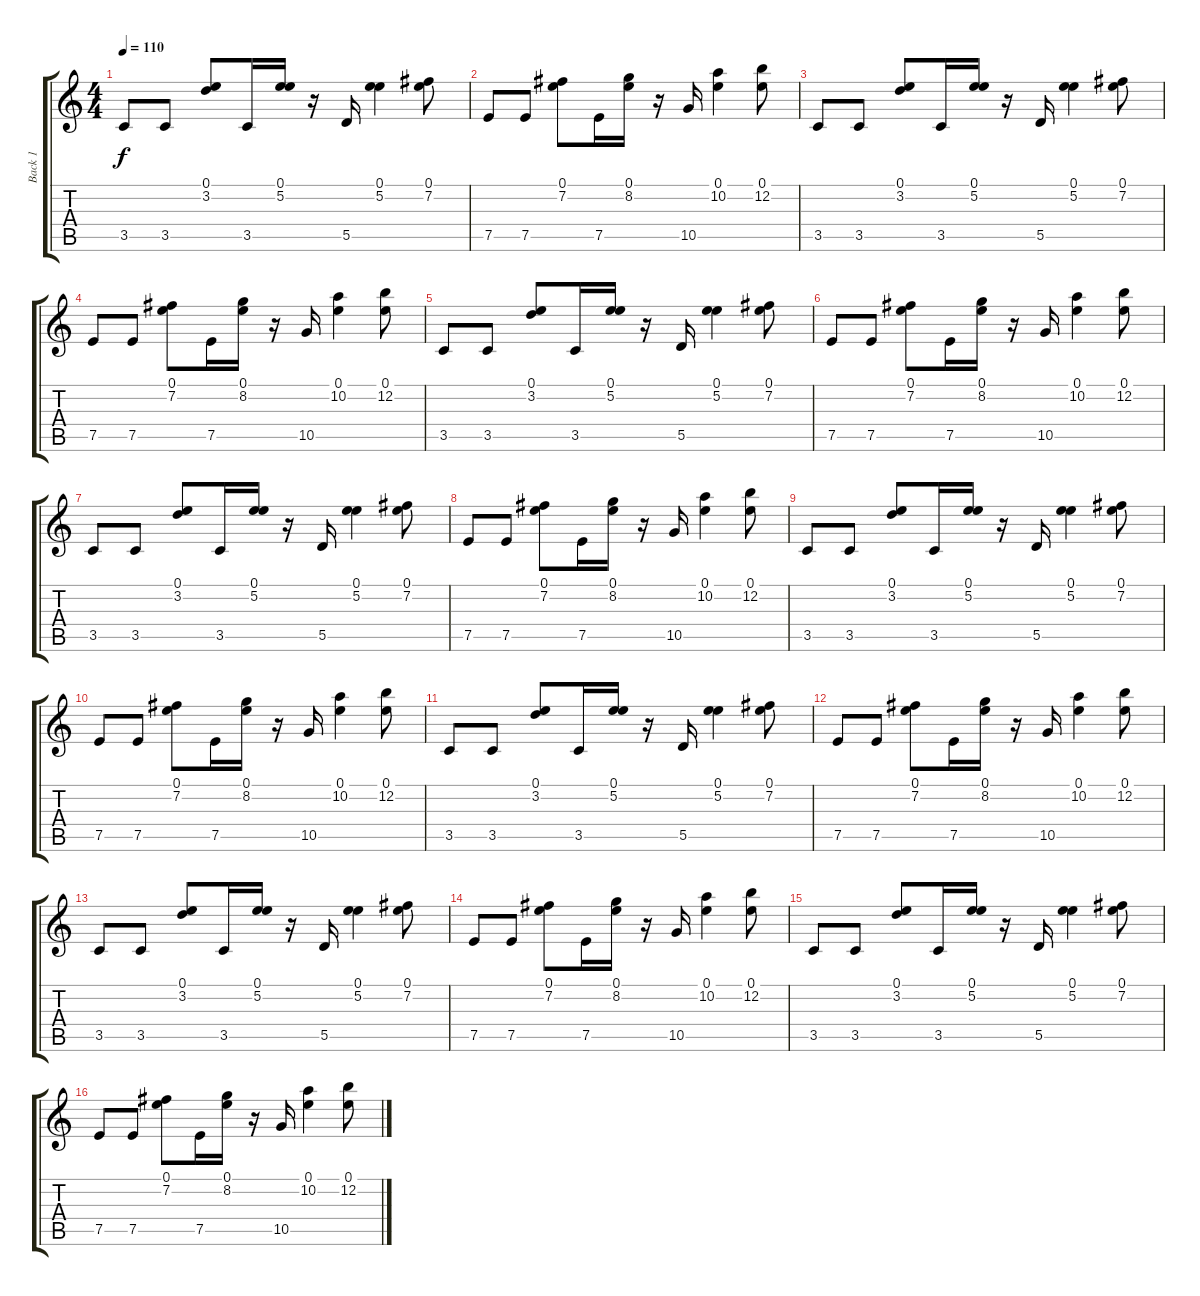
\track ("Back 1" "Back 1") {instrument electricguitarclean}
\staff {score tabs}
\tuning (E4 B3 G3 D3 A2 E2) {hide}
\ts (4 4)
\tempo 110
\clef g2
\ks c
3.5.8{dy f} 3.5.8 (0.1 3.2).8 3.5.16 (0.1 5.2).16 r.16 5.5.16 (0.1 5.2).4 (0.1 7.2).8 |
7.5.8 7.5.8 (0.1 7.2).8 7.5.16 (0.1 8.2).16 r.16 10.5.16 (0.1 10.2).4 (0.1 12.2).8 |
3.5.8 3.5.8 (0.1 3.2).8 3.5.16 (0.1 5.2).16 r.16 5.5.16 (0.1 5.2).4 (0.1 7.2).8 |
7.5.8 7.5.8 (0.1 7.2).8 7.5.16 (0.1 8.2).16 r.16 10.5.16 (0.1 10.2).4 (0.1 12.2).8 |
3.5.8 3.5.8 (0.1 3.2).8 3.5.16 (0.1 5.2).16 r.16 5.5.16 (0.1 5.2).4 (0.1 7.2).8 |
7.5.8 7.5.8 (0.1 7.2).8 7.5.16 (0.1 8.2).16 r.16 10.5.16 (0.1 10.2).4 (0.1 12.2).8 |
3.5.8 3.5.8 (0.1 3.2).8 3.5.16 (0.1 5.2).16 r.16 5.5.16 (0.1 5.2).4 (0.1 7.2).8 |
7.5.8 7.5.8 (0.1 7.2).8 7.5.16 (0.1 8.2).16 r.16 10.5.16 (0.1 10.2).4 (0.1 12.2).8 |
3.5.8 3.5.8 (0.1 3.2).8 3.5.16 (0.1 5.2).16 r.16 5.5.16 (0.1 5.2).4 (0.1 7.2).8 |
7.5.8 7.5.8 (0.1 7.2).8 7.5.16 (0.1 8.2).16 r.16 10.5.16 (0.1 10.2).4 (0.1 12.2).8 |
3.5.8 3.5.8 (0.1 3.2).8 3.5.16 (0.1 5.2).16 r.16 5.5.16 (0.1 5.2).4 (0.1 7.2).8 |
7.5.8 7.5.8 (0.1 7.2).8 7.5.16 (0.1 8.2).16 r.16 10.5.16 (0.1 10.2).4 (0.1 12.2).8 |
3.5.8 3.5.8 (0.1 3.2).8 3.5.16 (0.1 5.2).16 r.16 5.5.16 (0.1 5.2).4 (0.1 7.2).8 |
7.5.8 7.5.8 (0.1 7.2).8 7.5.16 (0.1 8.2).16 r.16 10.5.16 (0.1 10.2).4 (0.1 12.2).8 |
3.5.8 3.5.8 (0.1 3.2).8 3.5.16 (0.1 5.2).16 r.16 5.5.16 (0.1 5.2).4 (0.1 7.2).8 |
7.5.8 7.5.8 (0.1 7.2).8 7.5.16 (0.1 8.2).16 r.16 10.5.16 (0.1 10.2).4 (0.1 12.2).8
